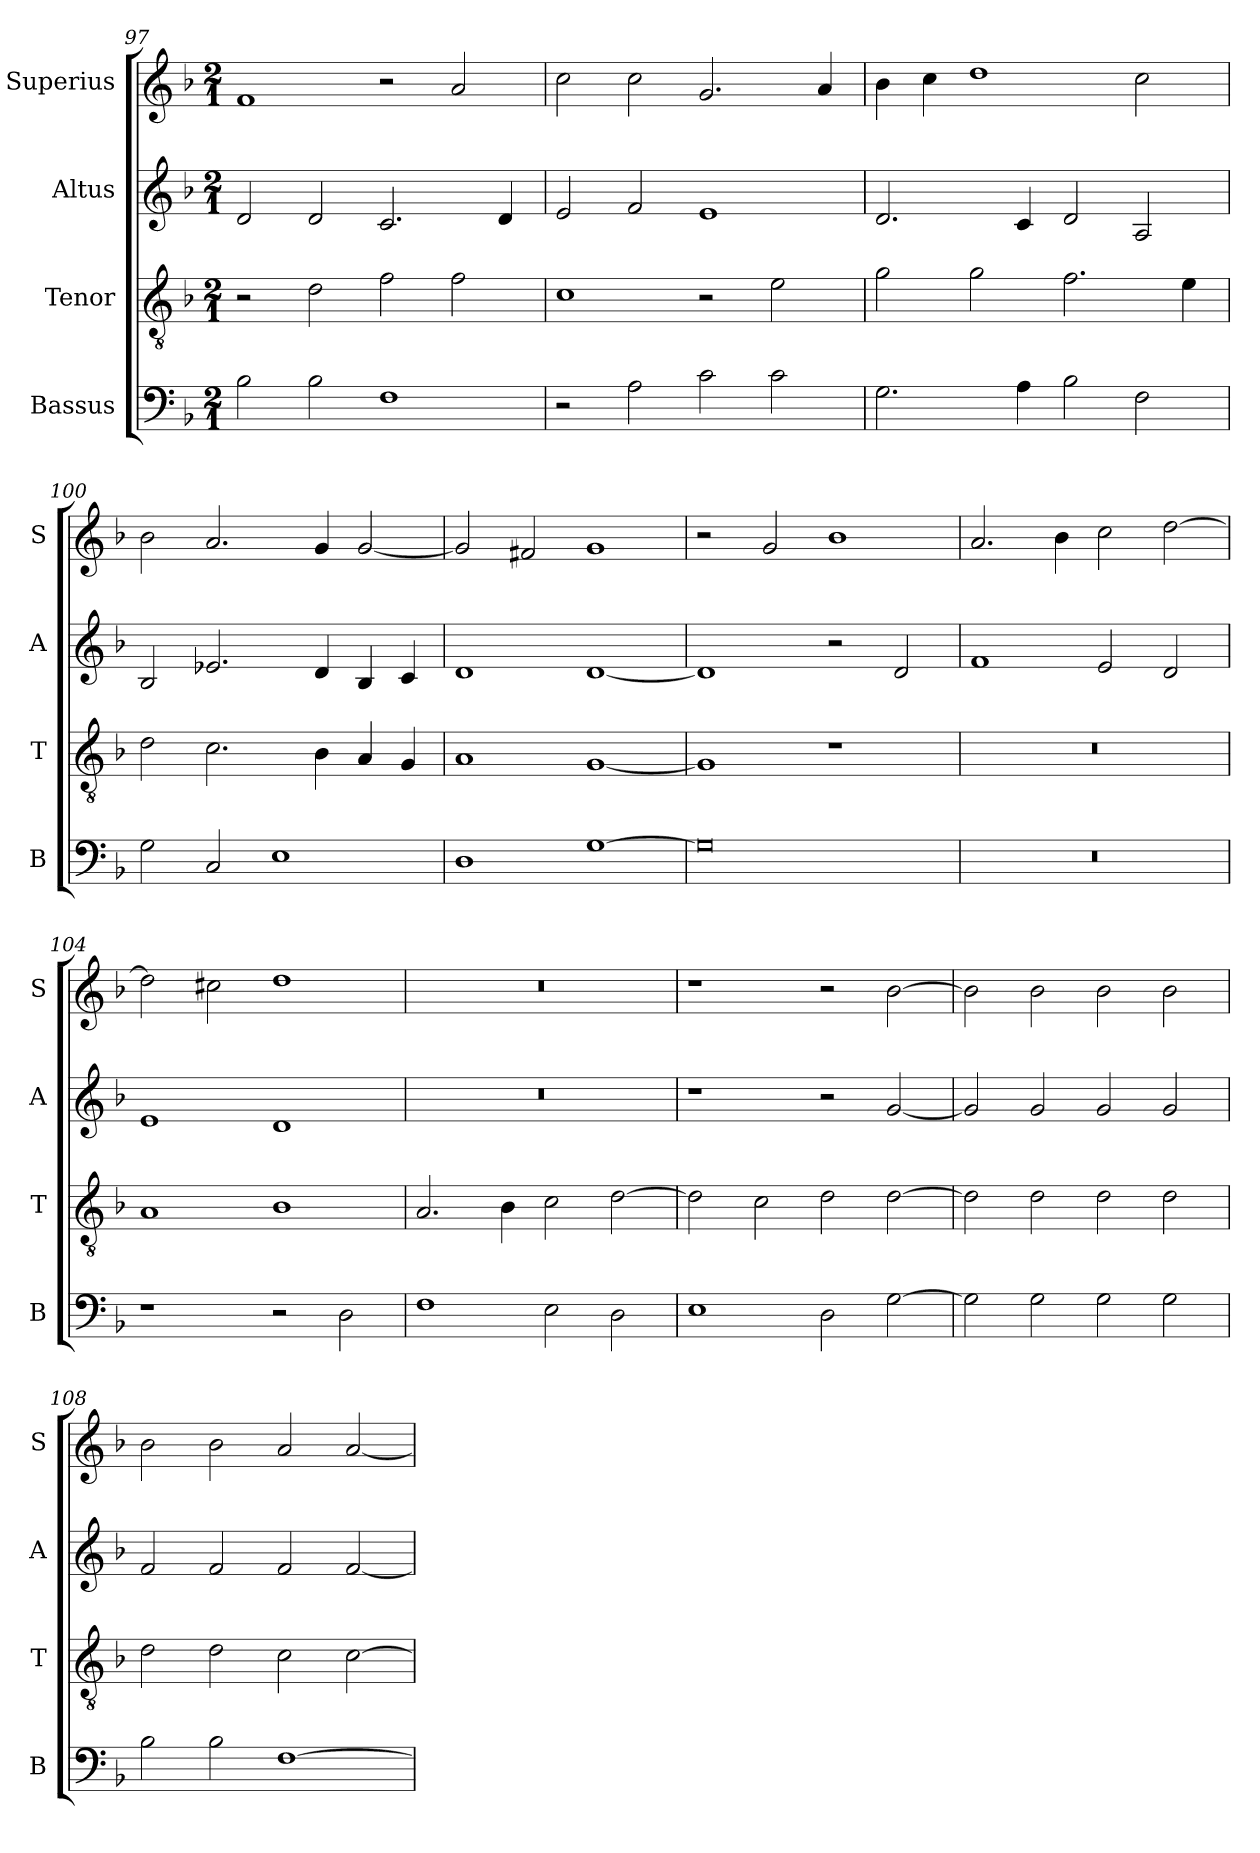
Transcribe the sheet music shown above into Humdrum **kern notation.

**kern	**kern	**kern	**kern
*part4	*part3	*part2	*part1
*staff4	*staff3	*staff2	*staff1
*I"Bassus	*I"Tenor	*I"Altus	*I"Superius
*I'B	*I'T	*I'A	*I'S
*clefF4	*clefGv2	*clefG2	*clefG2
*k[b-]	*k[b-]	*k[b-]	*k[b-]
*F:	*F:	*F:	*F:
*M2/1	*M2/1	*M2/1	*M2/1
=97	=97	=97	=97
2B-	2r	2d	1f
2B-	2d	2d	.
1F	2f	2.c	2r
.	2f	.	2a
.	.	4d	.
=98	=98	=98	=98
2r	1c	2e	2cc
2A	.	2f	2cc
2c	2r	1e	2.g
2c	2e	.	.
.	.	.	4a
=99	=99	=99	=99
2.G	2g	2.d	4b-
.	.	.	4cc
.	2g	.	1dd
4A	.	4c	.
2B-	2.f	2d	.
2F	.	2A	2cc
.	4e	.	.
=100	=100	=100	=100
2G	2d	2B-	2b-
2C	2.c	2.e-X	2.a
1E	.	.	.
.	4B-	4d	4g
.	4A	4B-	[2g
.	4G	4c	.
=101	=101	=101	=101
1D	1A	1d	2g]
.	.	.	2f#X
[1G	[1G	[1d	1g
=102	=102	=102	=102
0G]	1G]	1d]	2r
.	.	.	2g
.	1r	2r	1b-
.	.	2d	.
=103	=103	=103	=103
0r	0r	1f	2.a
.	.	.	4b-
.	.	2e	2cc
.	.	2d	[2dd
=104	=104	=104	=104
1r	1A	1e	2dd]
.	.	.	2cc#X
2r	1B-	1d	1dd
2D	.	.	.
=105	=105	=105	=105
1F	2.A	0r	0r
.	4B-	.	.
2E	2c	.	.
2D	[2d	.	.
=106	=106	=106	=106
1E	2d]	1r	1r
.	2c	.	.
2D	2d	2r	2r
[2G	[2d	[2g	[2b-
=107	=107	=107	=107
2G]	2d]	2g]	2b-]
2G	2d	2g	2b-
2G	2d	2g	2b-
2G	2d	2g	2b-
=108	=108	=108	=108
2B-	2d	2f	2b-
2B-	2d	2f	2b-
[1F	2c	2f	2a
.	[2c	[2f	[2a
=	=	=	=
*-	*-	*-	*-
